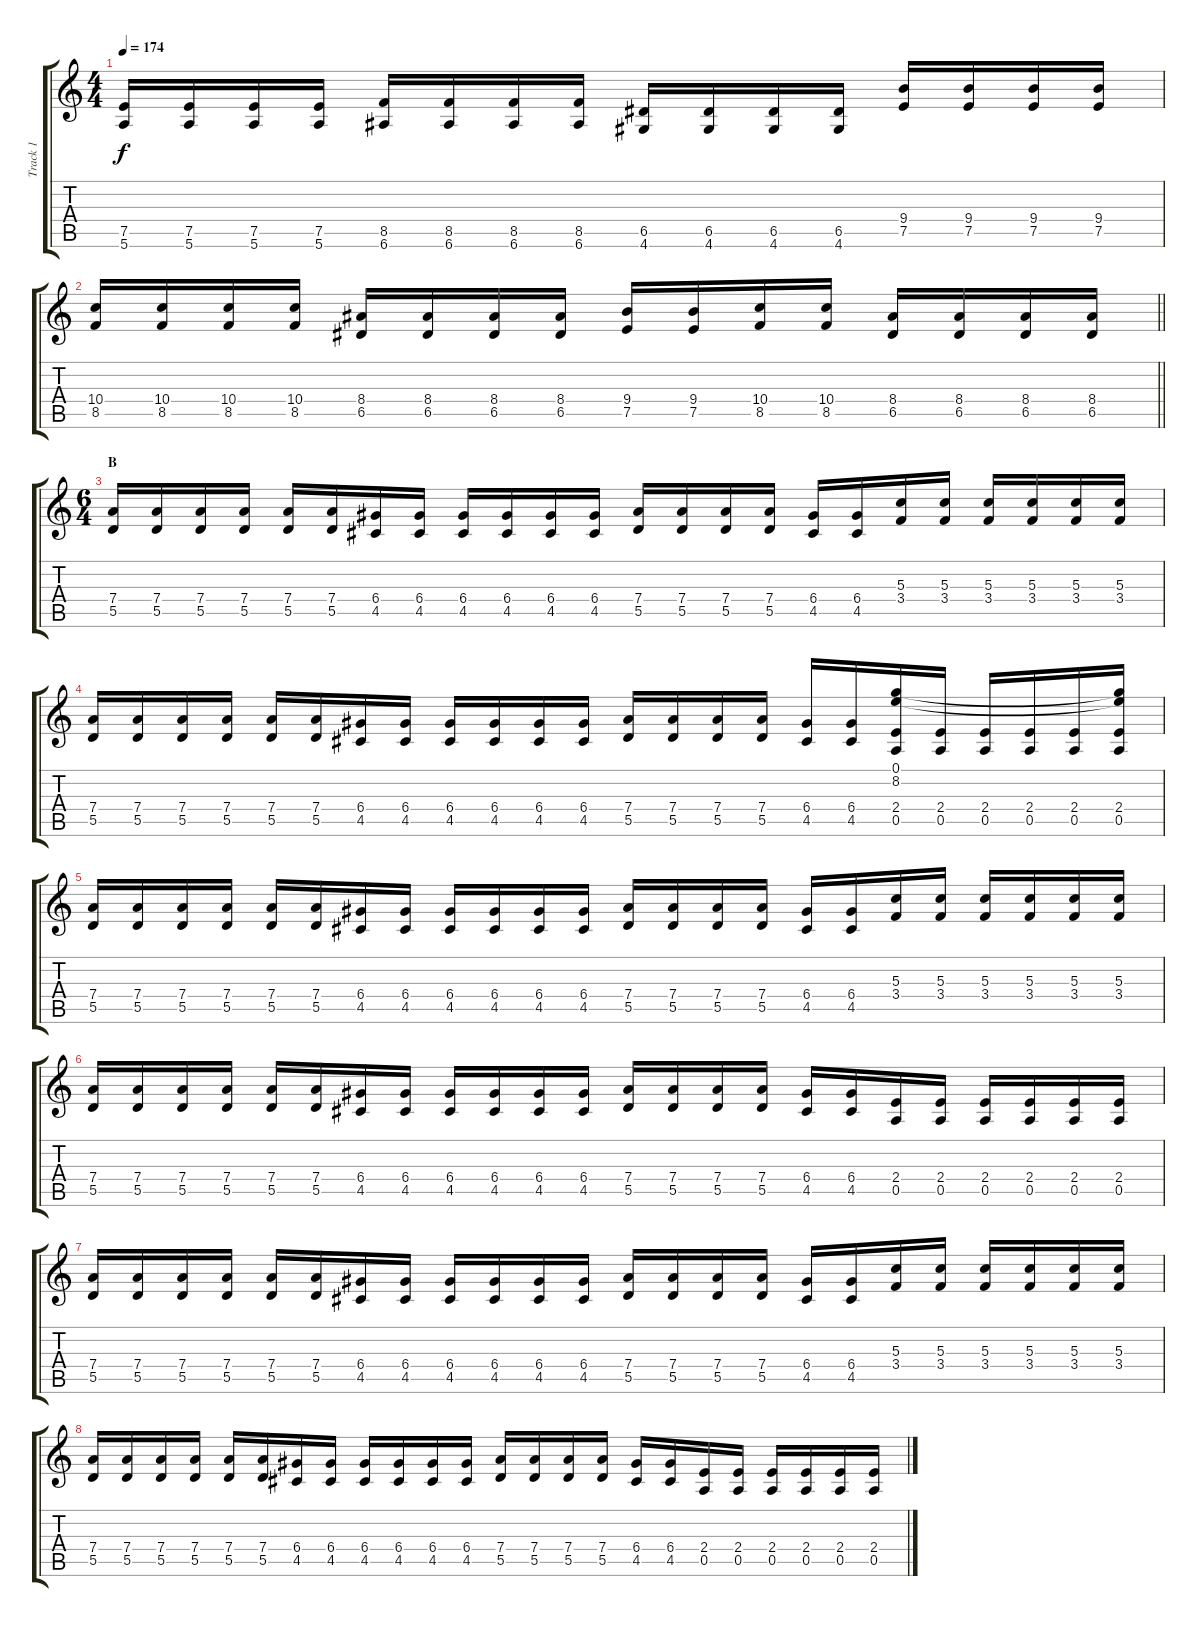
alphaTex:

\track ("Track 1" "Track 1") {instrument distortionguitar}
\staff {score tabs}
\tuning (E4 B3 G3 D3 A2 E2) {hide}
\ts (4 4)
\tempo 174
\clef g2
\ks c
(7.5 5.6).16{dy f} (7.5 5.6).16 (7.5 5.6).16 (7.5 5.6).16 (8.5 6.6).16 (8.5 6.6).16 (8.5 6.6).16 (8.5 6.6).16 (6.5 4.6).16 (6.5 4.6).16 (6.5 4.6).16 (6.5 4.6).16 (9.4 7.5).16 (9.4 7.5).16 (9.4 7.5).16 (9.4 7.5).16 |
\barLineRight lightlight
(10.4 8.5).16 (10.4 8.5).16 (10.4 8.5).16 (10.4 8.5).16 (8.4 6.5).16 (8.4 6.5).16 (8.4 6.5).16 (8.4 6.5).16 (9.4 7.5).16 (9.4 7.5).16 (10.4 8.5).16 (10.4 8.5).16 (8.4 6.5).16 (8.4 6.5).16 (8.4 6.5).16 (8.4 6.5).16 |
\ts (6 4)
\section ("" "B")
(7.4 5.5).16 (7.4 5.5).16 (7.4 5.5).16 (7.4 5.5).16 (7.4 5.5).16 (7.4 5.5).16 (6.4 4.5).16 (6.4 4.5).16 (6.4 4.5).16 (6.4 4.5).16 (6.4 4.5).16 (6.4 4.5).16 (7.4 5.5).16 (7.4 5.5).16 (7.4 5.5).16 (7.4 5.5).16 (6.4 4.5).16 (6.4 4.5).16 (5.3 3.4).16 (5.3 3.4).16 (5.3 3.4).16 (5.3 3.4).16 (5.3 3.4).16 (5.3 3.4).16 |
(7.4 5.5).16 (7.4 5.5).16 (7.4 5.5).16 (7.4 5.5).16 (7.4 5.5).16 (7.4 5.5).16 (6.4 4.5).16 (6.4 4.5).16 (6.4 4.5).16 (6.4 4.5).16 (6.4 4.5).16 (6.4 4.5).16 (7.4 5.5).16 (7.4 5.5).16 (7.4 5.5).16 (7.4 5.5).16 (6.4 4.5).16 (6.4 4.5).16 (0.1 8.2 2.4 0.5).16 (2.4 0.5).16 (2.4 0.5).16 (2.4 0.5).16 (2.4 0.5).16 (0.1{t} 8.2{t} 2.4 0.5).16 |
(7.4 5.5).16 (7.4 5.5).16 (7.4 5.5).16 (7.4 5.5).16 (7.4 5.5).16 (7.4 5.5).16 (6.4 4.5).16 (6.4 4.5).16 (6.4 4.5).16 (6.4 4.5).16 (6.4 4.5).16 (6.4 4.5).16 (7.4 5.5).16 (7.4 5.5).16 (7.4 5.5).16 (7.4 5.5).16 (6.4 4.5).16 (6.4 4.5).16 (5.3 3.4).16 (5.3 3.4).16 (5.3 3.4).16 (5.3 3.4).16 (5.3 3.4).16 (5.3 3.4).16 |
(7.4 5.5).16 (7.4 5.5).16 (7.4 5.5).16 (7.4 5.5).16 (7.4 5.5).16 (7.4 5.5).16 (6.4 4.5).16 (6.4 4.5).16 (6.4 4.5).16 (6.4 4.5).16 (6.4 4.5).16 (6.4 4.5).16 (7.4 5.5).16 (7.4 5.5).16 (7.4 5.5).16 (7.4 5.5).16 (6.4 4.5).16 (6.4 4.5).16 (2.4 0.5).16 (2.4 0.5).16 (2.4 0.5).16 (2.4 0.5).16 (2.4 0.5).16 (2.4 0.5).16 |
(7.4 5.5).16 (7.4 5.5).16 (7.4 5.5).16 (7.4 5.5).16 (7.4 5.5).16 (7.4 5.5).16 (6.4 4.5).16 (6.4 4.5).16 (6.4 4.5).16 (6.4 4.5).16 (6.4 4.5).16 (6.4 4.5).16 (7.4 5.5).16 (7.4 5.5).16 (7.4 5.5).16 (7.4 5.5).16 (6.4 4.5).16 (6.4 4.5).16 (5.3 3.4).16 (5.3 3.4).16 (5.3 3.4).16 (5.3 3.4).16 (5.3 3.4).16 (5.3 3.4).16 |
(7.4 5.5).16 (7.4 5.5).16 (7.4 5.5).16 (7.4 5.5).16 (7.4 5.5).16 (7.4 5.5).16 (6.4 4.5).16 (6.4 4.5).16 (6.4 4.5).16 (6.4 4.5).16 (6.4 4.5).16 (6.4 4.5).16 (7.4 5.5).16 (7.4 5.5).16 (7.4 5.5).16 (7.4 5.5).16 (6.4 4.5).16 (6.4 4.5).16 (2.4 0.5).16 (2.4 0.5).16 (2.4 0.5).16 (2.4 0.5).16 (2.4 0.5).16 (2.4 0.5).16
